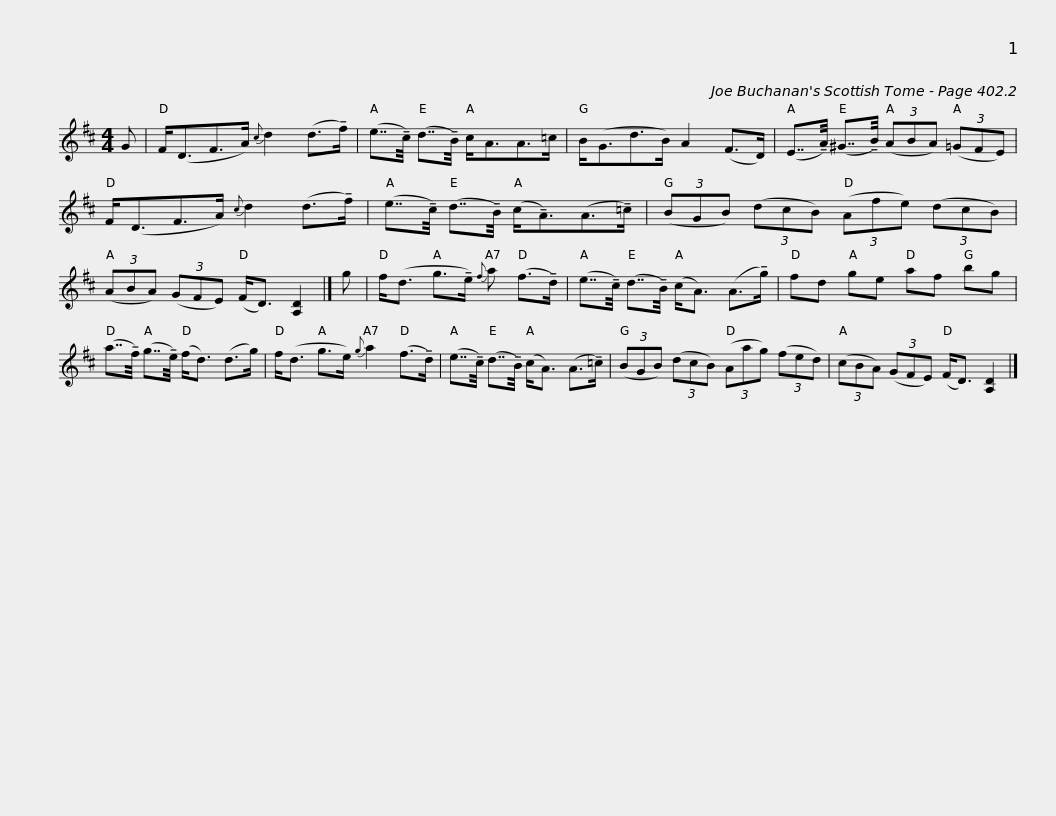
X:1
L:1/8
M:4/4
I:linebreak $
K:D
V:1 treble
V:1
 G | F<(DF>A){c} d2 (d>!tenuto!f) | (e7/4!tenuto!c/4) (d7/4!tenuto!B/4) c<AA>=c | B<(Gd>B) A2 (F>D) | (E7/4!tenuto!A/4) (^G7/4!tenuto!B/4) (3(ABA) (3(=GFE) |$ %5
 F<(DF>A){c} d2 (d>!tenuto!f) | (e7/4!tenuto!c/4) (d7/4!tenuto!B/4) (c<!tenuto!A)(A>!tenuto!=c) | (3(BGB) (3(dcB) (3(Afe) (3(dcB) | (3(ABA) (3(GFE) (F<D) [A,D]2 |] g |$ %10
 f<(d g>!tenuto!e){f} a (f>!tenuto!d) | (e7/4!tenuto!c/4) (d7/4!tenuto!B/4) (c<A) (A>!tenuto!g) | fd ge af bg | (a7/4!tenuto!f/4) (g7/4!tenuto!e/4) (f<d) (d>g) |$ f<(d g>e){g} a2 (f>!tenuto!d) | %15
 (e7/4!tenuto!c/4) (d7/4!tenuto!B/4) (c<A) (A>!tenuto!=c) | (3(BGB) (3(dcB) (3(Aag) (3(fed) | (3(cBA) (3(GFE) (F<D) [A,D]2 |] %18
